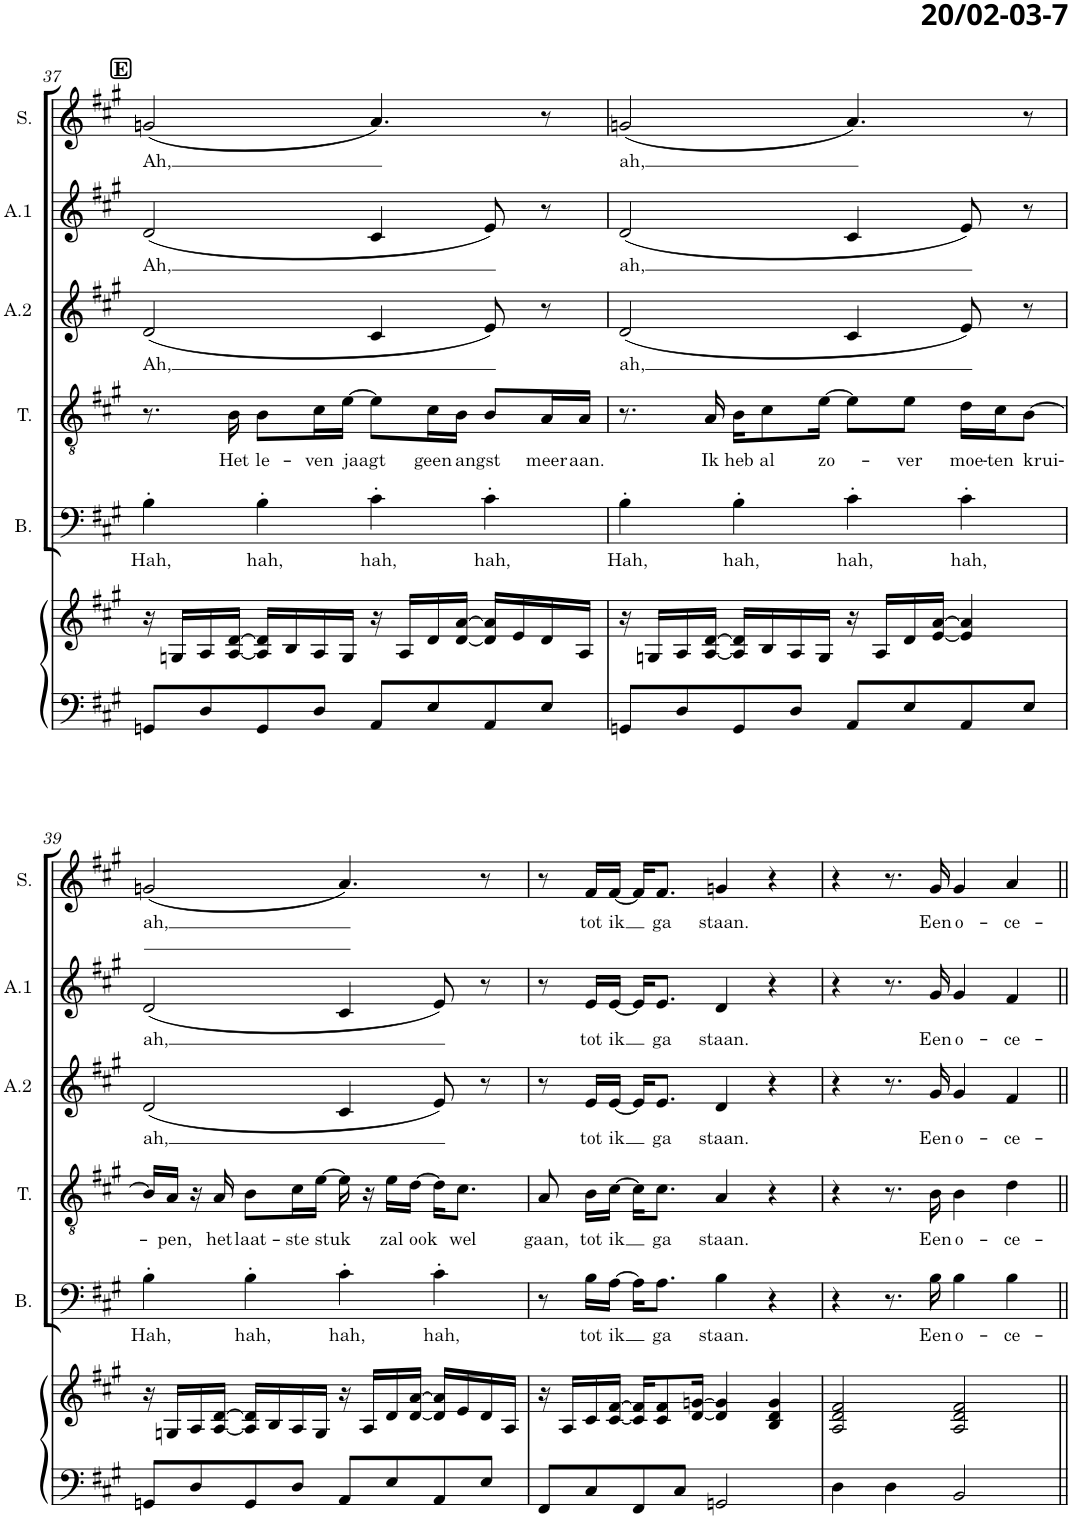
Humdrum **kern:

**kern	**kern	**kern	**text	**kern	**text	**kern	**text	**kern	**text	**kern	**text
*part6	*part6	*part5	*part5	*part4	*part4	*part3	*part3	*part2	*part2	*part1	*part1
*staff7	*staff6	*staff5	*staff5	*staff4	*staff4	*staff3	*staff3	*staff2	*staff2	*staff1	*staff1
*I"Piano	*	*I"Bass	*	*I"Tenor	*	*I"Alt 2	*	*I"Alt 1	*	*I"Sopraan	*
*I'Pno	*	*I'B.	*	*I'T.	*	*I'A.2	*	*I'A.1	*	*I'S.	*
!!LO:PB:g=z
*clefF4	*clefG2	*clefF4	*	*clefGv2	*	*clefG2	*	*clefG2	*	*clefG2	*
*	*	*Trd12c21	*	*	*	*	*	*	*	*Trd1c2	*
*k[f#c#g#]	*k[f#c#g#]	*k[f#c#g#]	*	*k[f#c#g#]	*	*k[f#c#g#]	*	*k[f#c#g#]	*	*k[f#c#g#]	*
*M4/4	*M4/4	*M4/4	*	*M4/4	*	*M4/4	*	*M4/4	*	*M4/4	*
!!LO:REH:place=s1:a:B:cj:fs=11:t=E
=37	=37	=37	=37	=37	=37	=37	=37	=37	=37	=37	=37
!	!	!	!LO:LY:b	!	!	!	!LO:LY:b	!	!LO:LY:b	!	!LO:LY:b
8GGn/L	16r	4B'\	Hah,	8.r	.	(2d/	Ah,	(2d/	Ah,	(2gn/	Ah,
.	16Gn/LL	.	.	.	.	.	.	.	.	.	.
8D/	16A/	.	.	.	.	.	.	.	.	.	.
!	!	!	!	!	!LO:LY:b	!	!	!	!	!	!
.	[16A/ [16d/JJ	.	.	16B\	Het	.	.	.	.	.	.
!	!	!	!LO:LY:b	!	!LO:LY:b	!	!	!	!	!	!
8GG/	16A/] 16d/]LL	4B'\	hah,	8B\L	le-	.	.	.	.	.	.
.	16B/	.	.	.	.	.	.	.	.	.	.
!	!	!	!	!	!LO:LY:b	!	!	!	!	!	!
8D/J	16A/	.	.	16c#\L	-ven	.	.	.	.	.	.
!	!	!	!	!	!LO:LY:b	!	!	!	!	!	!
.	16G/JJ	.	.	[16e\JJ	jaagt	.	.	.	.	.	.
!	!	!	!LO:LY:b	!	!	!	!	!	!	!	!
8AA/L	16r	4c#'\	hah,	8e\L]	.	4c#/	.	4c#/	.	4.a/)	.
.	16A/LL	.	.	.	.	.	.	.	.	.	.
!	!	!	!	!	!LO:LY:b	!	!	!	!	!	!
8E/	16d/	.	.	16c#\L	geen	.	.	.	.	.	.
!	!	!	!	!	!LO:LY:b	!	!	!	!	!	!
.	[16d/ [16a/JJ	.	.	16B\JJ	angst	.	.	.	.	.	.
!	!	!	!LO:LY:b	!	!	!	!	!	!	!	!
8AA/	16d/] 16a/]LL	4c#'\	hah,	8B/L	.	8e/)	.	8e/)	.	.	.
.	16e/	.	.	.	.	.	.	.	.	.	.
!	!	!	!	!	!LO:LY:b	!	!	!	!	!	!
8E/J	16d/	.	.	16A/L	meer	8r	.	8r	.	8r	.
!	!	!	!	!	!LO:LY:b	!	!	!	!	!	!
.	16A/JJ	.	.	16A/JJ	aan.	.	.	.	.	.	.
=38	=38	=38	=38	=38	=38	=38	=38	=38	=38	=38	=38
!	!	!	!LO:LY:b	!	!	!	!LO:LY:b	!	!LO:LY:b	!	!LO:LY:b
8GGn/L	16r	4B'\	Hah,	8.r	.	(2d/	ah,	(2d/	ah,	(2gn/	ah,
.	16Gn/LL	.	.	.	.	.	.	.	.	.	.
8D/	16A/	.	.	.	.	.	.	.	.	.	.
!	!	!	!	!	!LO:LY:b	!	!	!	!	!	!
.	[16A/ [16d/JJ	.	.	16A/	Ik	.	.	.	.	.	.
!	!	!	!LO:LY:b	!	!LO:LY:b	!	!	!	!	!	!
8GG/	16A/] 16d/]LL	4B'\	hah,	16B\KL	heb	.	.	.	.	.	.
!	!	!	!	!	!LO:LY:b	!	!	!	!	!	!
.	16B/	.	.	8c#\	al	.	.	.	.	.	.
8D/J	16A/	.	.	.	.	.	.	.	.	.	.
!	!	!	!	!	!LO:LY:b	!	!	!	!	!	!
.	16G/JJ	.	.	[16e\Jk	zo-	.	.	.	.	.	.
!	!	!	!LO:LY:b	!	!	!	!	!	!	!	!
8AA/L	16r	4c#'\	hah,	8e\L]	.	4c#/	.	4c#/	.	4.a/)	.
.	16A/LL	.	.	.	.	.	.	.	.	.	.
!	!	!	!	!	!LO:LY:b	!	!	!	!	!	!
8E/	16d/	.	.	8e\J	-ver	.	.	.	.	.	.
.	[16e/ [16a/JJ	.	.	.	.	.	.	.	.	.	.
!	!	!	!LO:LY:b	!	!LO:LY:b	!	!	!	!	!	!
8AA/	4e/] 4a/]	4c#'\	hah,	16d\LL	moe-	8e/)	.	8e/)	.	.	.
!	!	!	!	!	!LO:LY:b	!	!	!	!	!	!
.	.	.	.	16c#\J	-ten	.	.	.	.	.	.
!	!	!	!	!	!LO:LY:b	!	!	!	!	!	!
8E/J	.	.	.	[8B\J	krui-	8r	.	8r	.	8r	.
!!LO:LB:g=z
=39	=39	=39	=39	=39	=39	=39	=39	=39	=39	=39	=39
!	!	!	!LO:LY:b	!	!	!	!LO:LY:b	!	!LO:LY:b	!	!LO:LY:b
8GGn/L	16r	4B'\	Hah,	16B/LL]	.	(2d/	ah,	(2d/	ah,	(2gn/	ah,
!	!	!	!	!	!LO:LY:b	!	!	!	!	!	!
.	16Gn/LL	.	.	16A/JJ	-pen,	.	.	.	.	.	.
8D/	16A/	.	.	16r	.	.	.	.	.	.	.
!	!	!	!	!	!LO:LY:b	!	!	!	!	!	!
.	[16A/ [16d/JJ	.	.	16A/	het	.	.	.	.	.	.
!	!	!	!LO:LY:b	!	!LO:LY:b	!	!	!	!	!	!
8GG/	16A/] 16d/]LL	4B'\	hah,	8B\L	laat-	.	.	.	.	.	.
.	16B/	.	.	.	.	.	.	.	.	.	.
!	!	!	!	!	!LO:LY:b	!	!	!	!	!	!
8D/J	16A/	.	.	16c#\L	-ste	.	.	.	.	.	.
!	!	!	!	!	!LO:LY:b	!	!	!	!	!	!
.	16G/JJ	.	.	[16e\JJ	stuk	.	.	.	.	.	.
!	!	!	!LO:LY:b	!	!	!	!	!	!	!	!
8AA/L	16r	4c#'\	hah,	16e\]	.	4c#/	.	4c#/	.	4.a/)	.
.	16A/LL	.	.	16r	.	.	.	.	.	.	.
!	!	!	!	!	!LO:LY:b	!	!	!	!	!	!
8E/	16d/	.	.	16e\LL	zal	.	.	.	.	.	.
!	!	!	!	!	!LO:LY:b	!	!	!	!	!	!
.	[16d/ [16a/JJ	.	.	[16d\JJ	ook	.	.	.	.	.	.
!	!	!	!LO:LY:b	!	!	!	!	!	!	!	!
8AA/	16d/] 16a/]LL	4c#'\	hah,	16d\KL]	.	8e/)	.	8e/)	.	.	.
!	!	!	!	!	!LO:LY:b	!	!	!	!	!	!
.	16e/	.	.	8.c#\J	wel	.	.	.	.	.	.
8E/J	16d/	.	.	.	.	8r	.	8r	.	8r	.
.	16A/JJ	.	.	.	.	.	.	.	.	.	.
=40	=40	=40	=40	=40	=40	=40	=40	=40	=40	=40	=40
!	!	!	!	!	!LO:LY:b	!	!	!	!	!	!
8FF#/L	16r	8r	.	8A/	gaan,	8r	.	8r	.	8r	.
.	16A/LL	.	.	.	.	.	.	.	.	.	.
!	!	!	!LO:LY:b	!	!LO:LY:b	!	!LO:LY:b	!	!LO:LY:b	!	!LO:LY:b
8C#/	16c#/	16B\LL	tot	16B\LL	tot	16e/LL	tot	16e/LL	tot	16f#/LL	tot
!	!	!	!LO:LY:b	!	!LO:LY:b	!	!LO:LY:b	!	!LO:LY:b	!	!LO:LY:b
.	[16c#/ [16f#/JJ	[16A\JJ	ik	[16c#\JJ	ik	[16e/JJ	ik	[16e/JJ	ik	[16f#/JJ	ik
8FF#/	16c#/] 16f#/]KL	16A\KL]	.	16c#\KL]	.	16e/KL]	.	16e/KL]	.	16f#/KL]	.
!	!	!	!LO:LY:b	!	!LO:LY:b	!	!LO:LY:b	!	!LO:LY:b	!	!LO:LY:b
.	8c#/ 8f#/	8.A\J	ga	8.c#\J	ga	8.e/J	ga	8.e/J	ga	8.f#/J	ga
8C#/J	.	.	.	.	.	.	.	.	.	.	.
.	[16d/ [16gn/Jk	.	.	.	.	.	.	.	.	.	.
!	!	!	!LO:LY:b	!	!LO:LY:b	!	!LO:LY:b	!	!LO:LY:b	!	!LO:LY:b
2GGn/	4d/] 4g/]	4B\	staan.	4A/	staan.	4d/	staan.	4d/	staan.	4gn/	staan.
.	4B/ 4d/ 4g/	4r	.	4r	.	4r	.	4r	.	4r	.
=41	=41	=41	=41	=41	=41	=41	=41	=41	=41	=41	=41
4D\	2A/ 2d/ 2f#/	4r	.	4r	.	4r	.	4r	.	4r	.
4D\	.	8.r	.	8.r	.	8.r	.	8.r	.	8.r	.
!	!	!	!LO:LY:b	!	!LO:LY:b	!	!LO:LY:b	!	!LO:LY:b	!	!LO:LY:b
.	.	16B\	Een	16B\	Een	16g#/	Een	16g#/	Een	16g#/	Een
!	!	!	!LO:LY:b	!	!LO:LY:b	!	!LO:LY:b	!	!LO:LY:b	!	!LO:LY:b
2BB/	2A/ 2d/ 2f#/	4B\	o-	4B\	o-	4g#/	o-	4g#/	o-	4g#/	o-
!	!	!	!LO:LY:b	!	!LO:LY:b	!	!LO:LY:b	!	!LO:LY:b	!	!LO:LY:b
.	.	4B\	-ce-	4d\	-ce-	4f#/	-ce-	4f#/	-ce-	4a/	-ce-
=||	=||	=||	=||	=||	=||	=||	=||	=||	=||	=||	=||
*-	*-	*-	*-	*-	*-	*-	*-	*-	*-	*-	*-
